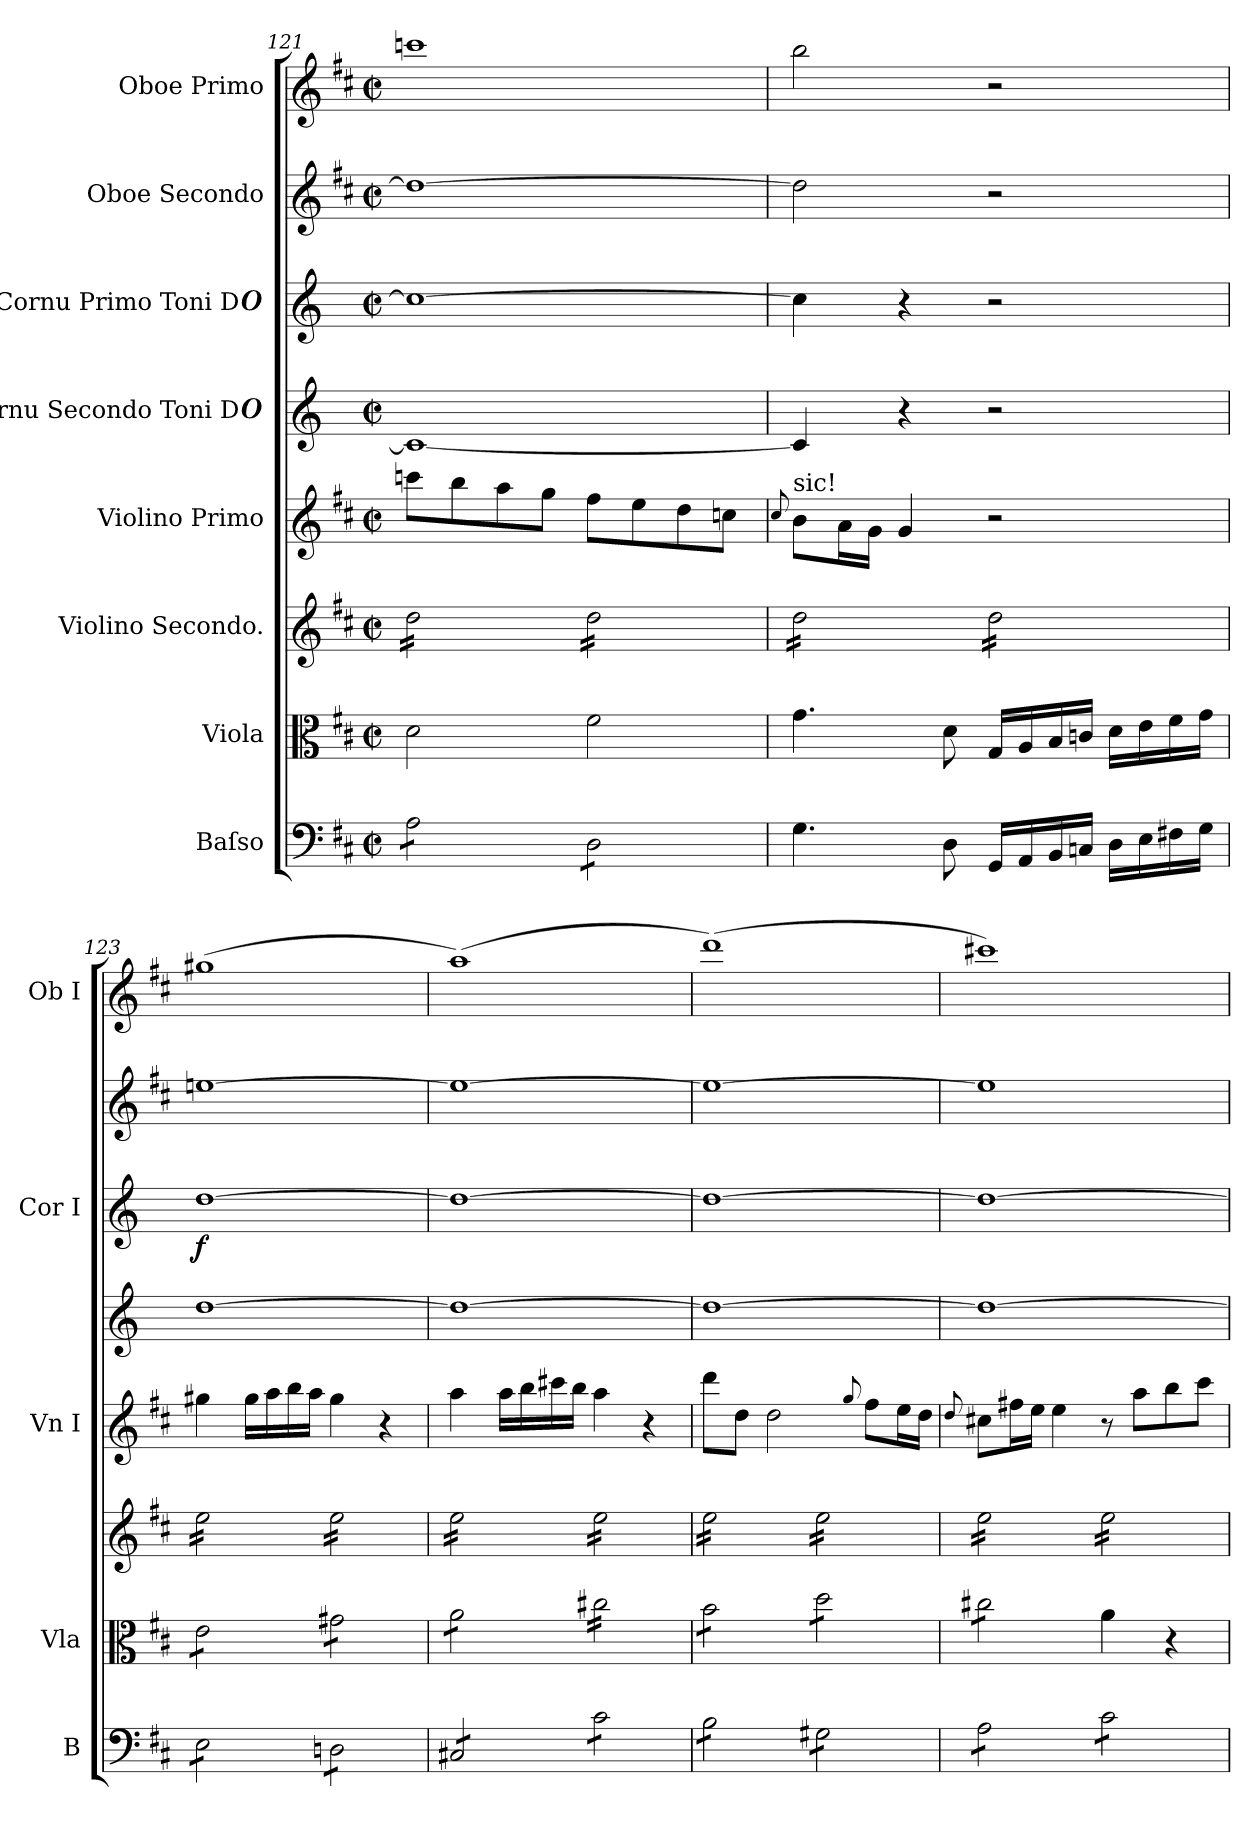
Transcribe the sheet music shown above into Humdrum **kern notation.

**kern	**kern	**kern	**kern	**kern	**kern	**dynam	**kern	**kern
*part8	*part7	*part6	*part5	*part4	*part3	*part3	*part2	*part1
*staff8	*staff7	*staff6	*staff5	*staff4	*staff3	*staff3	*staff2	*staff1
*I"Baſso	*I"Viola	*I"Violino Secondo.	*I"Violino Primo	*I"Cornu Secondo Toni D#	*I"Cornu Primo Toni D#	*	*I"Oboe Secondo	*I"Oboe Primo
*I'B	*I'Vla	*	*I'Vn I	*	*I'Cor I	*	*	*I'Ob I
*clefF4	*clefC3	*clefG2	*clefG2	*clefG2	*clefG2	*	*clefG2	*clefG2
*	*	*	*	*ITrd-1c-2	*ITrd-1c-2	*	*	*
*k[f#c#]	*k[f#c#]	*k[f#c#]	*k[f#c#]	*k[f#c#]	*k[f#c#]	*	*k[f#c#]	*k[f#c#]
*D:	*D:	*D:	*D:	*	*	*	*D:	*D:
*M2/2	*M2/2	*M2/2	*M2/2	*M2/2	*M2/2	*	*M2/2	*M2/2
*met(c|)	*met(c|)	*met(c|)	*met(c|)	*met(c|)	*met(c|)	*	*met(c|)	*met(c|)
=121	=121	=121	=121	=121	=121	=121	=121	=121
*tremolo	*	*	*	*	*	*	*	*
*	*	*tremolo	*	*	*	*	*	*
8A\L	2d\	16dd\LL	8cccn\L	1d_	1dd_	.	1dd_	1cccn
.	.	16dd\	.	.	.	.	.	.
8A\	.	16dd\	8bb\	.	.	.	.	.
.	.	16dd\	.	.	.	.	.	.
8A\	.	16dd\	8aa\	.	.	.	.	.
.	.	16dd\	.	.	.	.	.	.
8A\J	.	16dd\	8gg\J	.	.	.	.	.
.	.	16dd\JJ	.	.	.	.	.	.
8D\L	2f#\	16dd\LL	8ff#\L	.	.	.	.	.
.	.	16dd\	.	.	.	.	.	.
8D\	.	16dd\	8ee\	.	.	.	.	.
.	.	16dd\	.	.	.	.	.	.
8D\	.	16dd\	8dd\	.	.	.	.	.
.	.	16dd\	.	.	.	.	.	.
8D\J	.	16dd\	8ccn\J	.	.	.	.	.
*Xtremolo	*	*	*	*	*	*	*	*
.	.	16dd\JJ	.	.	.	.	.	.
=122	=122	=122	=122	=122	=122	=122	=122	=122
.	.	.	8qqcc#/	.	.	.	.	.
!	!	!	!LO:TX:a:t=sic!	!	!	!	!	!
4.G\	4.g\	16dd\LL	8b\L	4d/]	4dd\]	.	2dd\]	2bb\
.	.	16dd\	.	.	.	.	.	.
.	.	16dd\	16a\L	.	.	.	.	.
.	.	16dd\	16g\JJ	.	.	.	.	.
.	.	16dd\	4g/	4r	4r	.	.	.
.	.	16dd\	.	.	.	.	.	.
8D\	8d\	16dd\	.	.	.	.	.	.
.	.	16dd\JJ	.	.	.	.	.	.
16GG/LL	16G/LL	16dd\LL	2r	2r	2r	.	2r	2r
16AA/	16A/	16dd\	.	.	.	.	.	.
16BB/	16B/	16dd\	.	.	.	.	.	.
16Cn/JJ	16cn/JJ	16dd\	.	.	.	.	.	.
16D\LL	16d\LL	16dd\	.	.	.	.	.	.
16E\	16e\	16dd\	.	.	.	.	.	.
16F#X\	16f#\	16dd\	.	.	.	.	.	.
16G\JJ	16g\JJ	16dd\JJ	.	.	.	.	.	.
=123	=123	=123	=123	=123	=123	=123	=123	=123
*tremolo	*	*	*	*	*	*	*	*
*	*tremolo	*	*	*	*	*	*	*
8E\L	8e\L	16ee\LL	4gg#X\	[<1ee	[<1ee	f	[<1een	(1gg#X
.	.	16ee\	.	.	.	.	.	.
8E\	8e\	16ee\	.	.	.	.	.	.
.	.	16ee\	.	.	.	.	.	.
8E\	8e\	16ee\	16gg#\LL	.	.	.	.	.
.	.	16ee\	16aa\	.	.	.	.	.
8E\J	8e\J	16ee\	16bb\	.	.	.	.	.
.	.	16ee\JJ	16aa\JJ	.	.	.	.	.
8Dn\L	8g#X\L	16ee\LL	4gg#\	.	.	.	.	.
.	.	16ee\	.	.	.	.	.	.
8Dn\	8g#X\	16ee\	.	.	.	.	.	.
.	.	16ee\	.	.	.	.	.	.
8Dn\	8g#X\	16ee\	4r	.	.	.	.	.
.	.	16ee\	.	.	.	.	.	.
8Dn\J	8g#X\J	16ee\	.	.	.	.	.	.
.	.	16ee\JJ	.	.	.	.	.	.
=124	=124	=124	=124	=124	=124	=124	=124	=124
8C#X/L	8a\L	16ee\LL	4aa\	1ee_<	1ee_<	.	1ee_<	(<1aa)
.	.	16ee\	.	.	.	.	.	.
8C#X/	8a\	16ee\	.	.	.	.	.	.
.	.	16ee\	.	.	.	.	.	.
8C#X/	8a\	16ee\	16aa\LL	.	.	.	.	.
.	.	16ee\	16bb\	.	.	.	.	.
8C#X/J	8a\J	16ee\	16ccc#X\	.	.	.	.	.
.	.	16ee\JJ	16bb\JJ	.	.	.	.	.
8c#\L	16cc#X\LL	16ee\LL	4aa\	.	.	.	.	.
.	16cc#X\	16ee\	.	.	.	.	.	.
8c#\	16cc#X\	16ee\	.	.	.	.	.	.
.	16cc#X\	16ee\	.	.	.	.	.	.
8c#\	16cc#X\	16ee\	4r	.	.	.	.	.
.	16cc#X\	16ee\	.	.	.	.	.	.
8c#\J	16cc#X\	16ee\	.	.	.	.	.	.
.	16cc#X\JJ	16ee\JJ	.	.	.	.	.	.
=125	=125	=125	=125	=125	=125	=125	=125	=125
8B\L	8b\L	16ee\LL	8ddd\L	1ee_<	1ee_<	.	1ee_	(<1ddd)
.	.	16ee\	.	.	.	.	.	.
8B\	8b\	16ee\	8dd\J	.	.	.	.	.
.	.	16ee\	.	.	.	.	.	.
8B\	8b\	16ee\	2dd\	.	.	.	.	.
.	.	16ee\	.	.	.	.	.	.
8B\J	8b\J	16ee\	.	.	.	.	.	.
.	.	16ee\JJ	.	.	.	.	.	.
8G#X\L	8dd\L	16ee\LL	.	.	.	.	.	.
.	.	16ee\	.	.	.	.	.	.
8G#X\	8dd\	16ee\	.	.	.	.	.	.
.	.	16ee\	.	.	.	.	.	.
.	.	.	8qqgg/	.	.	.	.	.
8G#X\	8dd\	16ee\	8ff#\L	.	.	.	.	.
.	.	16ee\	.	.	.	.	.	.
8G#X\J	8dd\J	16ee\	16ee\L	.	.	.	.	.
.	.	16ee\JJ	16dd\JJ	.	.	.	.	.
=126	=126	=126	=126	=126	=126	=126	=126	=126
.	.	.	8qqdd/	.	.	.	.	.
8A\L	8cc#X\L	16ee\LL	8cc#X\L	1ee_	1ee_	.	1ee]	1ccc#X)
.	.	16ee\	.	.	.	.	.	.
8A\	8cc#X\	16ee\	16ff#X\L	.	.	.	.	.
.	.	16ee\	16ee\JJ	.	.	.	.	.
8A\	8cc#X\	16ee\	4ee\	.	.	.	.	.
.	.	16ee\	.	.	.	.	.	.
8A\J	8cc#X\J	16ee\	.	.	.	.	.	.
*	*Xtremolo	*	*	*	*	*	*	*
.	.	16ee\JJ	.	.	.	.	.	.
8c#\L	4a\	16ee\LL	8r	.	.	.	.	.
.	.	16ee\	.	.	.	.	.	.
8c#\	.	16ee\	8aa\L	.	.	.	.	.
.	.	16ee\	.	.	.	.	.	.
8c#\	4r	16ee\	8bb\	.	.	.	.	.
.	.	16ee\	.	.	.	.	.	.
8c#\J	.	16ee\	8ccc#\J	.	.	.	.	.
*Xtremolo	*	*	*	*	*	*	*	*
.	.	16ee\JJ	.	.	.	.	.	.
*	*	*Xtremolo	*	*	*	*	*	*
=	=	=	=	=	=	=	=	=
*-	*-	*-	*-	*-	*-	*-	*-	*-
